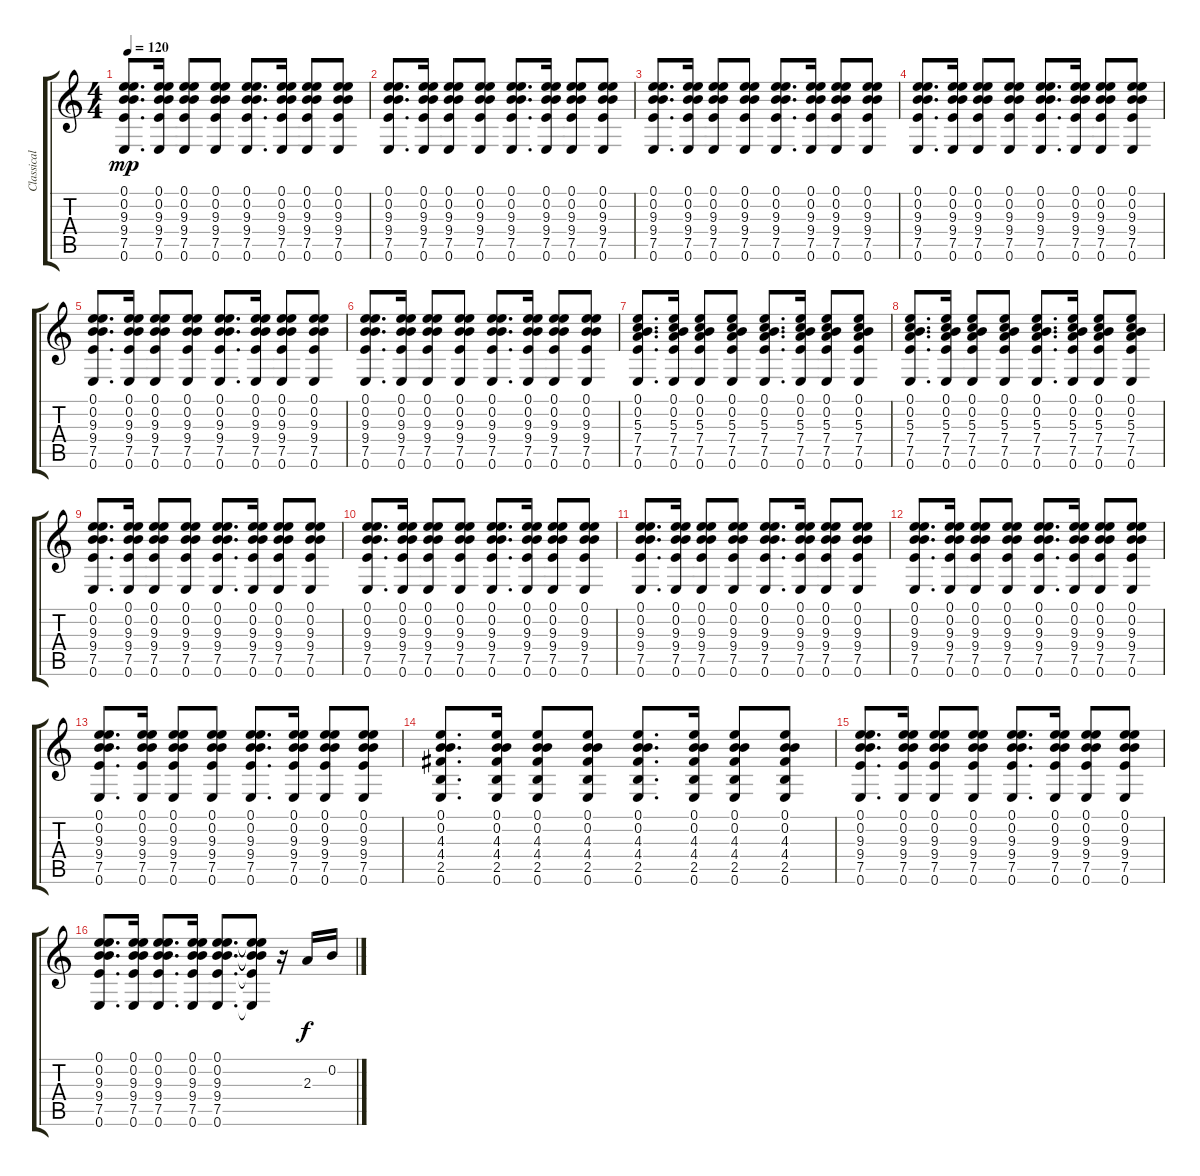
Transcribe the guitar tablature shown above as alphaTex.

\track ("Classical Guitar" "Classical ") {instrument acousticguitarnylon}
\staff {score tabs}
\tuning (E4 B3 G3 D3 A2 E2) {hide}
\ts (4 4)
\tempo 120
\clef g2
\ks c
(0.1 0.2 9.3 9.4 7.5 0.6).8{d dy mp volume 6} (0.1 0.2 9.3 9.4 7.5 0.6).16 (0.1 0.2 9.3 9.4 7.5 0.6).8 (0.1 0.2 9.3 9.4 7.5 0.6).8 (0.1 0.2 9.3 9.4 7.5 0.6).8{d} (0.1 0.2 9.3 9.4 7.5 0.6).16 (0.1 0.2 9.3 9.4 7.5 0.6).8 (0.1 0.2 9.3 9.4 7.5 0.6).8 |
(0.1 0.2 9.3 9.4 7.5 0.6).8{d} (0.1 0.2 9.3 9.4 7.5 0.6).16 (0.1 0.2 9.3 9.4 7.5 0.6).8 (0.1 0.2 9.3 9.4 7.5 0.6).8 (0.1 0.2 9.3 9.4 7.5 0.6).8{d} (0.1 0.2 9.3 9.4 7.5 0.6).16 (0.1 0.2 9.3 9.4 7.5 0.6).8 (0.1 0.2 9.3 9.4 7.5 0.6).8 |
(0.1 0.2 9.3 9.4 7.5 0.6).8{d} (0.1 0.2 9.3 9.4 7.5 0.6).16 (0.1 0.2 9.3 9.4 7.5 0.6).8 (0.1 0.2 9.3 9.4 7.5 0.6).8 (0.1 0.2 9.3 9.4 7.5 0.6).8{d} (0.1 0.2 9.3 9.4 7.5 0.6).16 (0.1 0.2 9.3 9.4 7.5 0.6).8 (0.1 0.2 9.3 9.4 7.5 0.6).8 |
(0.1 0.2 9.3 9.4 7.5 0.6).8{d} (0.1 0.2 9.3 9.4 7.5 0.6).16 (0.1 0.2 9.3 9.4 7.5 0.6).8 (0.1 0.2 9.3 9.4 7.5 0.6).8 (0.1 0.2 9.3 9.4 7.5 0.6).8{d} (0.1 0.2 9.3 9.4 7.5 0.6).16 (0.1 0.2 9.3 9.4 7.5 0.6).8 (0.1 0.2 9.3 9.4 7.5 0.6).8 |
(0.1 0.2 9.3 9.4 7.5 0.6).8{d} (0.1 0.2 9.3 9.4 7.5 0.6).16 (0.1 0.2 9.3 9.4 7.5 0.6).8 (0.1 0.2 9.3 9.4 7.5 0.6).8 (0.1 0.2 9.3 9.4 7.5 0.6).8{d} (0.1 0.2 9.3 9.4 7.5 0.6).16 (0.1 0.2 9.3 9.4 7.5 0.6).8 (0.1 0.2 9.3 9.4 7.5 0.6).8 |
(0.1 0.2 9.3 9.4 7.5 0.6).8{d} (0.1 0.2 9.3 9.4 7.5 0.6).16 (0.1 0.2 9.3 9.4 7.5 0.6).8 (0.1 0.2 9.3 9.4 7.5 0.6).8 (0.1 0.2 9.3 9.4 7.5 0.6).8{d} (0.1 0.2 9.3 9.4 7.5 0.6).16 (0.1 0.2 9.3 9.4 7.5 0.6).8 (0.1 0.2 9.3 9.4 7.5 0.6).8 |
(0.1 0.2 5.3 7.4 7.5 0.6).8{d} (0.1 0.2 5.3 7.4 7.5 0.6).16 (0.1 0.2 5.3 7.4 7.5 0.6).8 (0.1 0.2 5.3 7.4 7.5 0.6).8 (0.1 0.2 5.3 7.4 7.5 0.6).8{d} (0.1 0.2 5.3 7.4 7.5 0.6).16 (0.1 0.2 5.3 7.4 7.5 0.6).8 (0.1 0.2 5.3 7.4 7.5 0.6).8 |
(0.1 0.2 5.3 7.4 7.5 0.6).8{d} (0.1 0.2 5.3 7.4 7.5 0.6).16 (0.1 0.2 5.3 7.4 7.5 0.6).8 (0.1 0.2 5.3 7.4 7.5 0.6).8 (0.1 0.2 5.3 7.4 7.5 0.6).8{d} (0.1 0.2 5.3 7.4 7.5 0.6).16 (0.1 0.2 5.3 7.4 7.5 0.6).8 (0.1 0.2 5.3 7.4 7.5 0.6).8 |
(0.1 0.2 9.3 9.4 7.5 0.6).8{d} (0.1 0.2 9.3 9.4 7.5 0.6).16 (0.1 0.2 9.3 9.4 7.5 0.6).8 (0.1 0.2 9.3 9.4 7.5 0.6).8 (0.1 0.2 9.3 9.4 7.5 0.6).8{d} (0.1 0.2 9.3 9.4 7.5 0.6).16 (0.1 0.2 9.3 9.4 7.5 0.6).8 (0.1 0.2 9.3 9.4 7.5 0.6).8 |
(0.1 0.2 9.3 9.4 7.5 0.6).8{d} (0.1 0.2 9.3 9.4 7.5 0.6).16 (0.1 0.2 9.3 9.4 7.5 0.6).8 (0.1 0.2 9.3 9.4 7.5 0.6).8 (0.1 0.2 9.3 9.4 7.5 0.6).8{d} (0.1 0.2 9.3 9.4 7.5 0.6).16 (0.1 0.2 9.3 9.4 7.5 0.6).8 (0.1 0.2 9.3 9.4 7.5 0.6).8 |
(0.1 0.2 9.3 9.4 7.5 0.6).8{d} (0.1 0.2 9.3 9.4 7.5 0.6).16 (0.1 0.2 9.3 9.4 7.5 0.6).8 (0.1 0.2 9.3 9.4 7.5 0.6).8 (0.1 0.2 9.3 9.4 7.5 0.6).8{d} (0.1 0.2 9.3 9.4 7.5 0.6).16 (0.1 0.2 9.3 9.4 7.5 0.6).8 (0.1 0.2 9.3 9.4 7.5 0.6).8 |
(0.1 0.2 9.3 9.4 7.5 0.6).8{d} (0.1 0.2 9.3 9.4 7.5 0.6).16 (0.1 0.2 9.3 9.4 7.5 0.6).8 (0.1 0.2 9.3 9.4 7.5 0.6).8 (0.1 0.2 9.3 9.4 7.5 0.6).8{d} (0.1 0.2 9.3 9.4 7.5 0.6).16 (0.1 0.2 9.3 9.4 7.5 0.6).8 (0.1 0.2 9.3 9.4 7.5 0.6).8 |
(0.1 0.2 9.3 9.4 7.5 0.6).8{d} (0.1 0.2 9.3 9.4 7.5 0.6).16 (0.1 0.2 9.3 9.4 7.5 0.6).8 (0.1 0.2 9.3 9.4 7.5 0.6).8 (0.1 0.2 9.3 9.4 7.5 0.6).8{d} (0.1 0.2 9.3 9.4 7.5 0.6).16 (0.1 0.2 9.3 9.4 7.5 0.6).8 (0.1 0.2 9.3 9.4 7.5 0.6).8 |
(0.1 0.2 4.3 4.4 2.5 0.6).8{d} (0.1 0.2 4.3 4.4 2.5 0.6).16 (0.1 0.2 4.3 4.4 2.5 0.6).8 (0.1 0.2 4.3 4.4 2.5 0.6).8 (0.1 0.2 4.3 4.4 2.5 0.6).8{d} (0.1 0.2 4.3 4.4 2.5 0.6).16 (0.1 0.2 4.3 4.4 2.5 0.6).8 (0.1 0.2 4.3 4.4 2.5 0.6).8 |
(0.1 0.2 9.3 9.4 7.5 0.6).8{d} (0.1 0.2 9.3 9.4 7.5 0.6).16 (0.1 0.2 9.3 9.4 7.5 0.6).8 (0.1 0.2 9.3 9.4 7.5 0.6).8 (0.1 0.2 9.3 9.4 7.5 0.6).8{d} (0.1 0.2 9.3 9.4 7.5 0.6).16 (0.1 0.2 9.3 9.4 7.5 0.6).8 (0.1 0.2 9.3 9.4 7.5 0.6).8 |
(0.1 0.2 9.3 9.4 7.5 0.6).8{d} (0.1 0.2 9.3 9.4 7.5 0.6).16 (0.1 0.2 9.3 9.4 7.5 0.6).8{d} (0.1 0.2 9.3 9.4 7.5 0.6).16 (0.1 0.2 9.3 9.4 7.5 0.6).8{d} (0.1{t} 0.2{t} 9.3{t} 9.4{t} 7.5{t} 0.6{t}).8 r.16{volume 15} 2.3.16{dy f} 0.2.16
